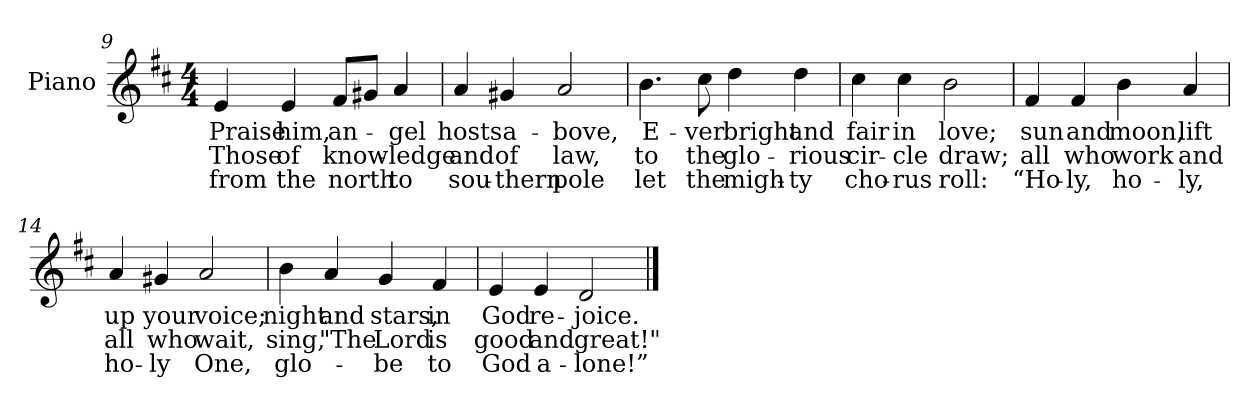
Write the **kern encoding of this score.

**kern	**text	**text	**text
*part1	*part1	*part1	*part1
*staff1	*staff1	*staff1	*staff1
*I"Piano	*	*	*
*I'Pno.	*	*	*
*clefG2	*	*	*
*k[f#c#]	*	*	*
*D:	*	*	*
*M4/4	*	*	*
=9	=9	=9	=9
!	!LO:LY:b:color=#000000	!LO:LY:b:color=#000000	!LO:LY:b:color=#000000
4ei/	Praise	Those	from
!	!LO:LY:b:color=#000000	!LO:LY:b:color=#000000	!LO:LY:b:color=#000000
4ei/	him,	of	the
!	!LO:LY:b:color=#000000	!LO:LY:b:color=#000000	!LO:LY:b:color=#000000
8f#i/L	an-	know-	north
8g#Xi/J	.	.	.
!	!LO:LY:b:color=#000000	!LO:LY:b:color=#000000	!LO:LY:b:color=#000000
4ai/	-gel	-ledge	to
!!LO:LB:g=z
=10	=10	=10	=10
!	!LO:LY:b:color=#000000	!LO:LY:b:color=#000000	!LO:LY:b:color=#000000
4ai/	hosts	and	sou-
!	!LO:LY:b:color=#000000	!LO:LY:b:color=#000000	!LO:LY:b:color=#000000
4g#Xi/	a-	of	-thern
!	!LO:LY:b:color=#000000	!LO:LY:b:color=#000000	!LO:LY:b:color=#000000
2ai/	-bove,	law,	pole
=11	=11	=11	=11
!	!LO:LY:b:color=#000000	!LO:LY:b:color=#000000	!LO:LY:b:color=#000000
4.bi\	E-	to	let
!	!LO:LY:b:color=#000000	!LO:LY:b:color=#000000	!LO:LY:b:color=#000000
8cc#i\	-ver	the	the
!	!LO:LY:b:color=#000000	!LO:LY:b:color=#000000	!LO:LY:b:color=#000000
4ddi\	bright	glo-	migh-
!	!LO:LY:b:color=#000000	!LO:LY:b:color=#000000	!LO:LY:b:color=#000000
4ddi\	and	-rious	-ty
=12	=12	=12	=12
!	!LO:LY:b:color=#000000	!LO:LY:b:color=#000000	!LO:LY:b:color=#000000
4cc#i\	fair	cir-	cho-
!	!LO:LY:b:color=#000000	!LO:LY:b:color=#000000	!LO:LY:b:color=#000000
4cc#i\	in	-cle	-rus
!	!LO:LY:b:color=#000000	!LO:LY:b:color=#000000	!LO:LY:b:color=#000000
2bi\	love;	draw;	roll:
!!LO:LB:g=z
=13	=13	=13	=13
!	!LO:LY:b:color=#000000	!LO:LY:b:color=#000000	!LO:LY:b:color=#000000
4f#i/	sun	all	“Ho-
!	!LO:LY:b:color=#000000	!LO:LY:b:color=#000000	!LO:LY:b:color=#000000
4f#i/	and	who	-ly,
!	!LO:LY:b:color=#000000	!LO:LY:b:color=#000000	!LO:LY:b:color=#000000
4bi\	moon,	work	ho-
!	!LO:LY:b:color=#000000	!LO:LY:b:color=#000000	!LO:LY:b:color=#000000
4ai/	lift	and	-ly,
=14	=14	=14	=14
!	!LO:LY:b:color=#000000	!LO:LY:b:color=#000000	!LO:LY:b:color=#000000
4ai/	up	all	ho-
!	!LO:LY:b:color=#000000	!LO:LY:b:color=#000000	!LO:LY:b:color=#000000
4g#Xi/	your	who	-ly
!	!LO:LY:b:color=#000000	!LO:LY:b:color=#000000	!LO:LY:b:color=#000000
2ai/	voice;	wait,	One,
!!LO:LB:g=z
=15	=15	=15	=15
!	!LO:LY:b:color=#000000	!LO:LY:b:color=#000000	!LO:LY:b:color=#000000
4bi\	night	sing,	glo-
!	!LO:LY:b:color=#000000	!LO:LY:b:color=#000000	!
4ai/	and	"The	.
!	!LO:LY:b:color=#000000	!LO:LY:b:color=#000000	!LO:LY:b:color=#000000
4gi/	stars,	Lord	-be
!	!LO:LY:b:color=#000000	!LO:LY:b:color=#000000	!LO:LY:b:color=#000000
4f#i/	in	is	to
=16	=16	=16	=16
!	!LO:LY:b:color=#000000	!LO:LY:b:color=#000000	!LO:LY:b:color=#000000
4ei/	God	good	God
!	!LO:LY:b:color=#000000	!LO:LY:b:color=#000000	!LO:LY:b:color=#000000
4ei/	re-	and	a-
!	!LO:LY:b:color=#000000	!LO:LY:b:color=#000000	!LO:LY:b:color=#000000
2di/	-joice.	great!"	-lone!”
==	==	==	==
*-	*-	*-	*-
